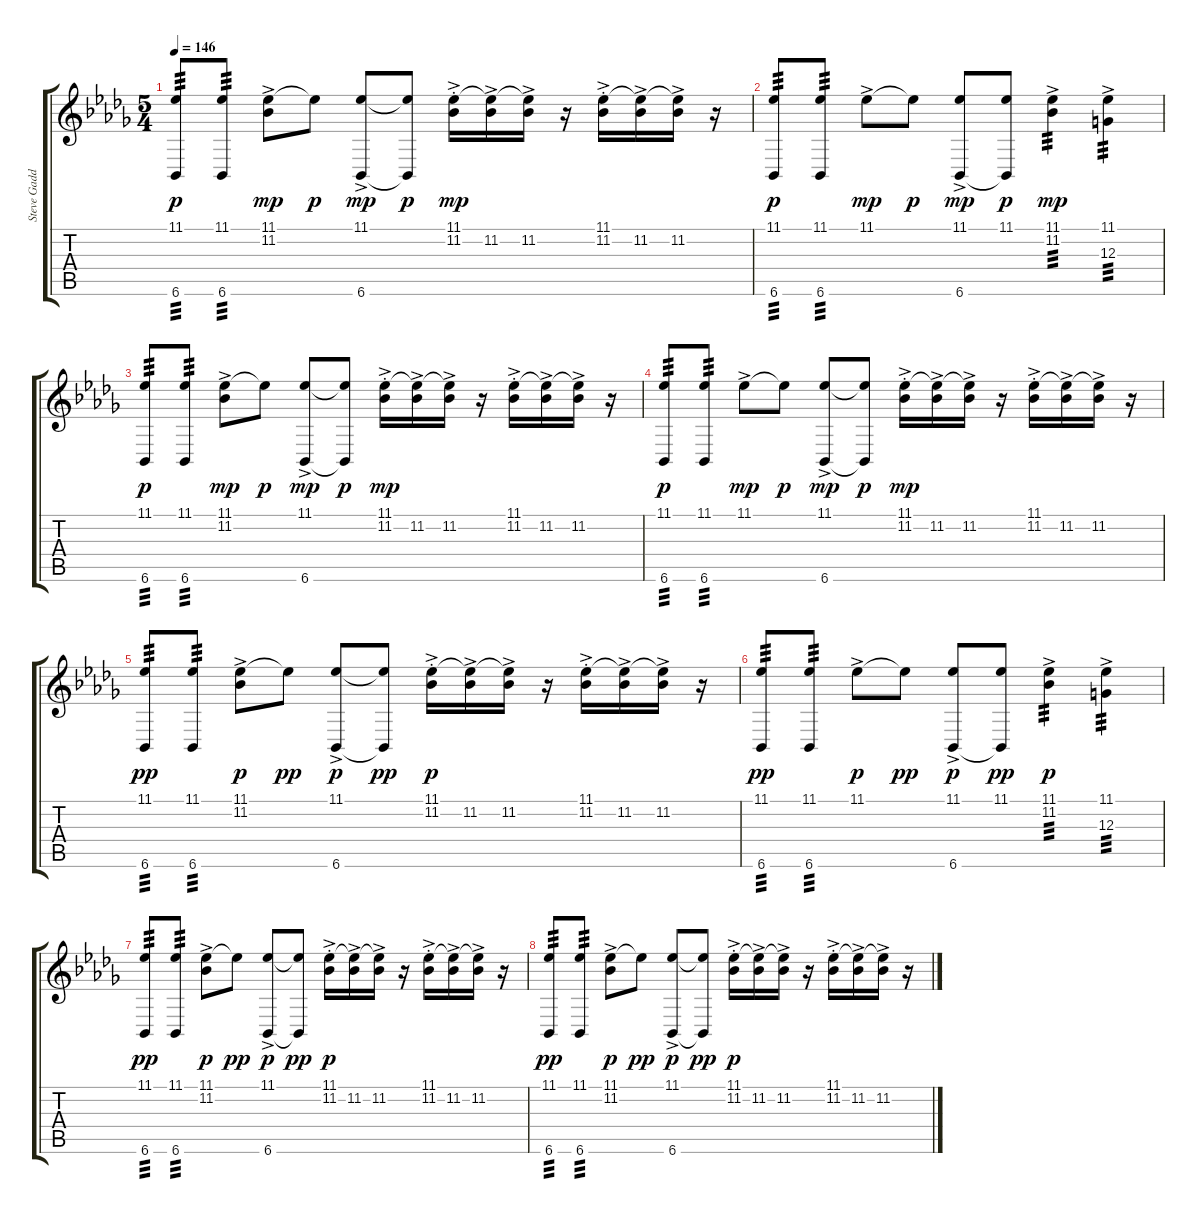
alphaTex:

\track ("Steve Gadd Drums" "Steve Gadd") {instrument melodictom}
\staff {score tabs}
\tuning (E4 B3 G3 D3 A2 E2) {hide}
\ts (5 4)
\tempo 146
\clef g2
\ks db
(11.1 6.6).8{tp 3 dy p} (11.1 6.6).8{tp 3} (11.1{ac} 11.2{ac}).8{dy mp} 11.1{t}.8{dy p} (11.1{ac} 6.6{ac}).8{dy mp} (11.1{t} 6.6{t}).8{dy p} (11.1{ac st} 11.2{ac st}).16{dy mp} (11.1{t} 11.2{ac}).16 (11.1{t} 11.2{ac}).16 r.16 (11.1{ac st} 11.2{ac st}).16 (11.1{t} 11.2{ac}).16 (11.1{t} 11.2{ac}).16 r.16 |
(11.1 6.6).8{tp 3 dy p} (11.1 6.6).8{tp 3} 11.1{ac}.8{dy mp} 11.1{t}.8{dy p} (11.1{ac} 6.6{ac}).8{dy mp} (11.1 6.6{t}).8{dy p} (11.1 11.2{ac}).4{tp 3 dy mp} (11.1 12.3{ac}).4{tp 3} |
(11.1 6.6).8{tp 3 dy p} (11.1 6.6).8{tp 3} (11.1{ac} 11.2{ac}).8{dy mp} 11.1{t}.8{dy p} (11.1{ac} 6.6{ac}).8{dy mp} (11.1{t} 6.6{t}).8{dy p} (11.1{ac st} 11.2{ac st}).16{dy mp} (11.1{t} 11.2{ac}).16 (11.1{t} 11.2{ac}).16 r.16 (11.1{ac st} 11.2{ac st}).16 (11.1{t} 11.2{ac}).16 (11.1{t} 11.2{ac}).16 r.16 |
(11.1 6.6).8{tp 3 dy p} (11.1 6.6).8{tp 3} 11.1{ac}.8{dy mp} 11.1{t}.8{dy p} (11.1{ac} 6.6{ac}).8{dy mp} (11.1{t} 6.6{t}).8{dy p} (11.1{ac st} 11.2{ac st}).16{dy mp} (11.1{t} 11.2{ac}).16 (11.1{t} 11.2{ac}).16 r.16 (11.1{ac st} 11.2{ac st}).16 (11.1{t} 11.2{ac}).16 (11.1{t} 11.2{ac}).16 r.16 |
(11.1 6.6).8{tp 3 dy pp} (11.1 6.6).8{tp 3} (11.1{ac} 11.2{ac}).8{dy p} 11.1{t}.8{dy pp} (11.1{ac} 6.6{ac}).8{dy p} (11.1{t} 6.6{t}).8{dy pp} (11.1{ac st} 11.2{ac st}).16{dy p} (11.1{t} 11.2{ac}).16 (11.1{t} 11.2{ac}).16 r.16 (11.1{ac st} 11.2{ac st}).16 (11.1{t} 11.2{ac}).16 (11.1{t} 11.2{ac}).16 r.16 |
(11.1 6.6).8{tp 3 dy pp} (11.1 6.6).8{tp 3} 11.1{ac}.8{dy p} 11.1{t}.8{dy pp} (11.1{ac} 6.6{ac}).8{dy p} (11.1 6.6{t}).8{dy pp} (11.1 11.2{ac}).4{tp 3 dy p} (11.1 12.3{ac}).4{tp 3} |
(11.1 6.6).8{tp 3 dy pp} (11.1 6.6).8{tp 3} (11.1{ac} 11.2{ac}).8{dy p} 11.1{t}.8{dy pp} (11.1{ac} 6.6{ac}).8{dy p} (11.1{t} 6.6{t}).8{dy pp} (11.1{ac st} 11.2{ac st}).16{dy p} (11.1{t} 11.2{ac}).16 (11.1{t} 11.2{ac}).16 r.16 (11.1{ac st} 11.2{ac st}).16 (11.1{t} 11.2{ac}).16 (11.1{t} 11.2{ac}).16 r.16 |
(11.1 6.6).8{tp 3 dy pp} (11.1 6.6).8{tp 3} (11.1{ac} 11.2{ac}).8{dy p} 11.1{t}.8{dy pp} (11.1{ac} 6.6{ac}).8{dy p} (11.1{t} 6.6{t}).8{dy pp} (11.1{ac st} 11.2{ac st}).16{dy p} (11.1{t} 11.2{ac}).16 (11.1{t} 11.2{ac}).16 r.16 (11.1{ac st} 11.2{ac st}).16 (11.1{t} 11.2{ac}).16 (11.1{t} 11.2{ac}).16 r.16
